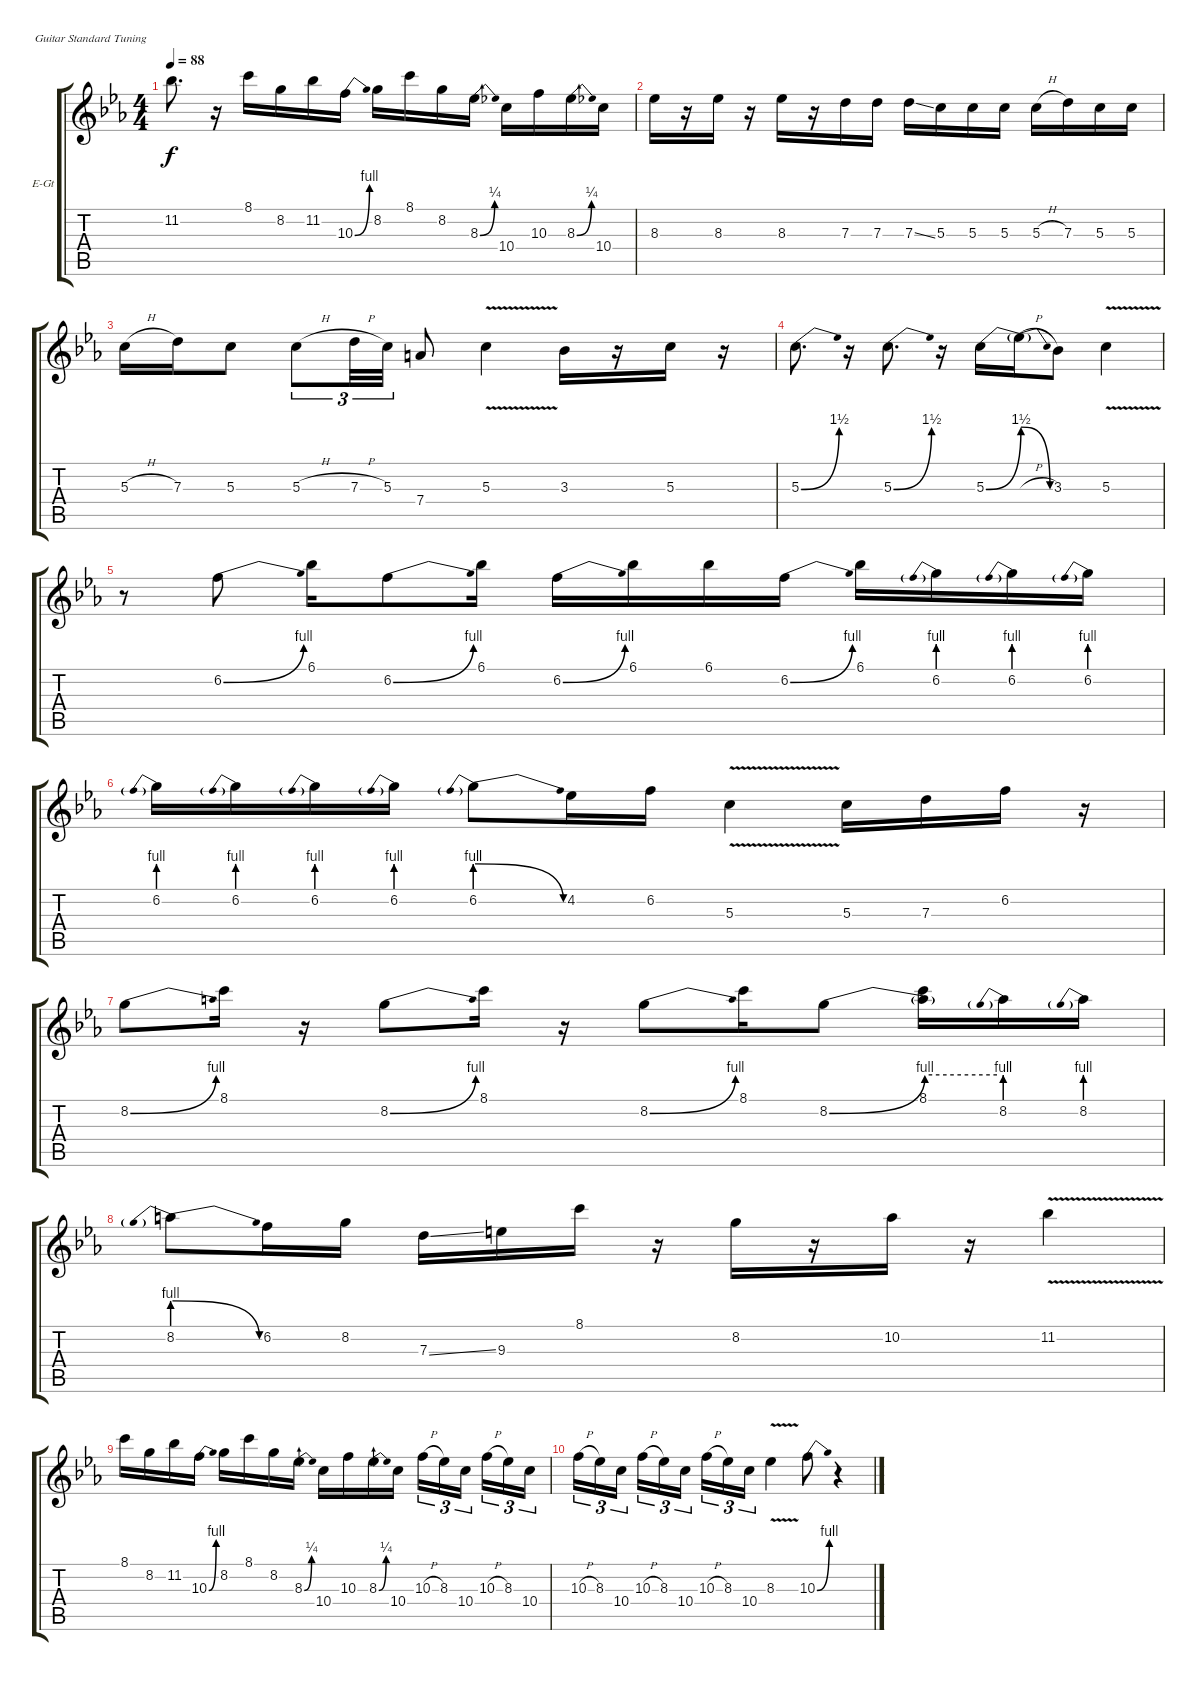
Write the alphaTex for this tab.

\bracketExtendMode groupsimilarinstruments
\firstSystemTrackNameOrientation horizontal
\otherSystemsTrackNameOrientation horizontal
\track ("Ritchie Blackmore - Guitar" "E-Gt") {instrument overdrivenguitar}
\staff {score tabs}
\tuning (E4 B3 G3 D3 A2 E2)
\ts (4 4)
\tempo 88
\clef g2
\ks cminor
11.2{t}.8{d dy f} r.16 8.1.16 8.2.16 11.2.16 10.3{be (bend 0 0 60 4)}.16 8.2.16 8.1.16 8.2.16 8.3{be (bend 0 0 60 1)}.16 10.4.16 10.3.16 8.3{be (bend 0 0 60 1)}.16 10.4.16 |
8.3.16 r.16 8.3.16 r.16 8.3.16 r.16 7.3.16 7.3.16 7.3{ss}.16 5.3.16 5.3.16 5.3.16 5.3{h}.16 7.3.16 5.3.16 5.3.16 |
5.3{h}.16 7.3.16 5.3.8 5.3{h}.8{tu (3 2)} 7.3{h}.32{tu (3 2)} 5.3.32{tu (3 2)} 7.4.8 5.3{v}.4 3.3.16 r.16 5.3.16 r.16 |
5.3{be (bend 0 0 26.4 6)}.8{d} r.16 5.3{be (bend 0 0 26.4 6)}.8{d} r.16 5.3{be (bend 0 0 28.2 6)}.16 5.3{be (release 0 6 16.2 0) h t}.16 3.3.8 5.3{v}.4 |
r.8 6.2{be (bend 0 0 60 4)}.8 6.1.16 6.2{be (bend 0 0 60 4)}.8 6.1.16 6.2{be (bend 0 0 60 4)}.16 6.1.16 6.1.16 6.2{be (bend 0 0 60 4)}.16 6.1.16 6.2{be (prebend 0 4 60 4)}.16 6.2{be (prebend 0 4 60 4)}.16 6.2{be (prebend 0 4 60 4)}.16 |
6.2{be (prebend 0 4 60 4)}.16 6.2{be (prebend 0 4 60 4)}.16 6.2{be (prebend 0 4 60 4)}.16 6.2{be (prebend 0 4 60 4)}.16 6.2{be (prebendrelease 0 4 60 0)}.8 4.2.16 6.2.16 5.3{v}.4 5.3.16 7.3.16 6.2.16 r.16 |
8.2{be (bend 0 0 60 4)}.8 8.1.16 r.16 8.2{be (bend 0 0 60 4)}.8 8.1.16 r.16 8.2{be (bend 0 0 60 4)}.8 8.1.16 8.2{be (bend 0 0 60 4)}.8 (8.1 8.2{be (hold 0 4 60 4) t}).16 8.2{be (prebend 0 4 60 4)}.16 8.2{be (prebend 0 4 60 4)}.16 |
8.2{be (prebendrelease 0 4 60 0)}.8 6.2.16 8.2.16 7.3{ss}.16 9.3.16 8.1.16 r.16 8.2.16 r.16 10.2.16 r.16 11.2{v}.4 |
8.1.16 8.2.16 11.2.16 10.3{be (bend 0 0 60 4)}.16 8.2.16 8.1.16 8.2.16 8.3{be (bend 0 0 22.2 1)}.16 10.4.16 10.3.16 8.3{be (bend 0 0 60 1)}.16 10.4.16 10.3{h}.16{tu (3 2)} 8.3.16{tu (3 2)} 10.4.16{tu (3 2)} 10.3{h}.16{tu (3 2)} 8.3.16{tu (3 2)} 10.4.16{tu (3 2)} |
10.3{h}.16{tu (3 2)} 8.3.16{tu (3 2)} 10.4.16{tu (3 2)} 10.3{h}.16{tu (3 2)} 8.3.16{tu (3 2)} 10.4.16{tu (3 2)} 10.3{h}.16{tu (3 2)} 8.3.16{tu (3 2)} 10.4.16{tu (3 2)} 8.3{v}.4 10.3{be (bend 0 0 53.4 4)}.8 r.4
